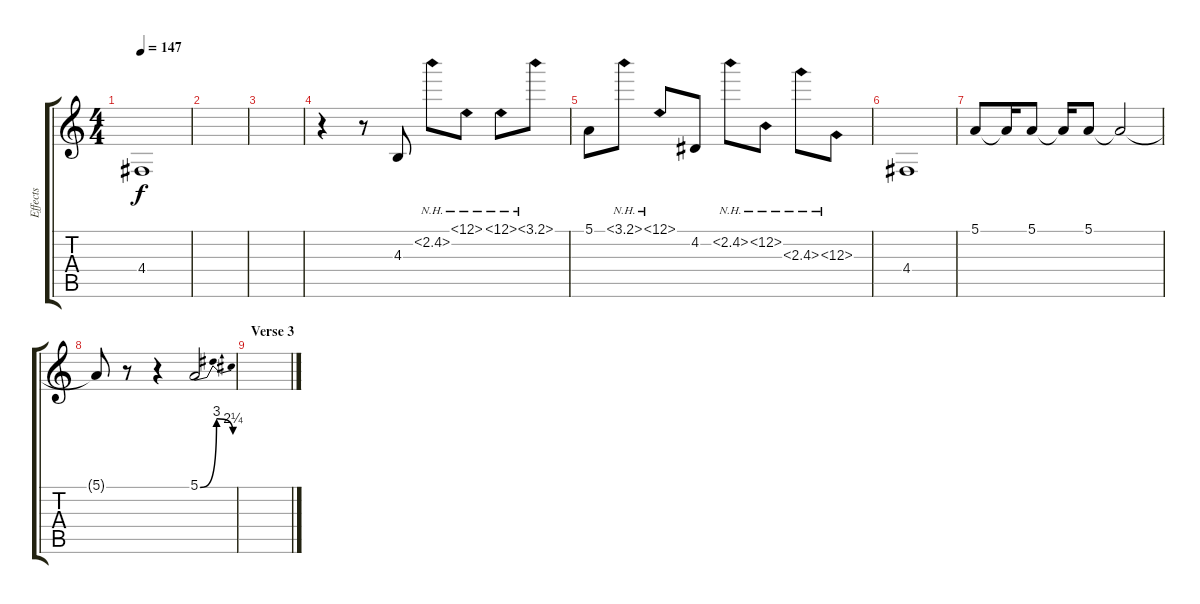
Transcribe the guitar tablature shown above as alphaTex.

\track ("Effects" "Effects") {instrument fx7echoes}
\staff {score tabs}
\tuning (E4 B3 G3 D3 A2 E2) {hide}
\ts (4 4)
\tempo 147
\clef g2
\ks c
4.4.1{dy f} |
|
|
r.4 r.8 4.3.8 2.2{nh}.8 0.1{nh}.8 1.1{nh}.8 3.1{nh}.8 |
5.1.8 3.1{nh}.8 1.1{nh}.8 4.2.8 2.2{nh}.8 0.2{nh}.8 2.3{nh}.8 0.3{nh}.8 |
4.4.1 |
5.1.8 5.1{t}.16 5.1.8 5.1{t}.16 5.1.8 5.1{t}.2 |
\section ("" "")
5.1{t}.8 r.8 r.4 5.1{be (bendrelease 0 0 9 12 48 12 60 9)}.2{volume 10} |
\section ("" "Verse 3")
